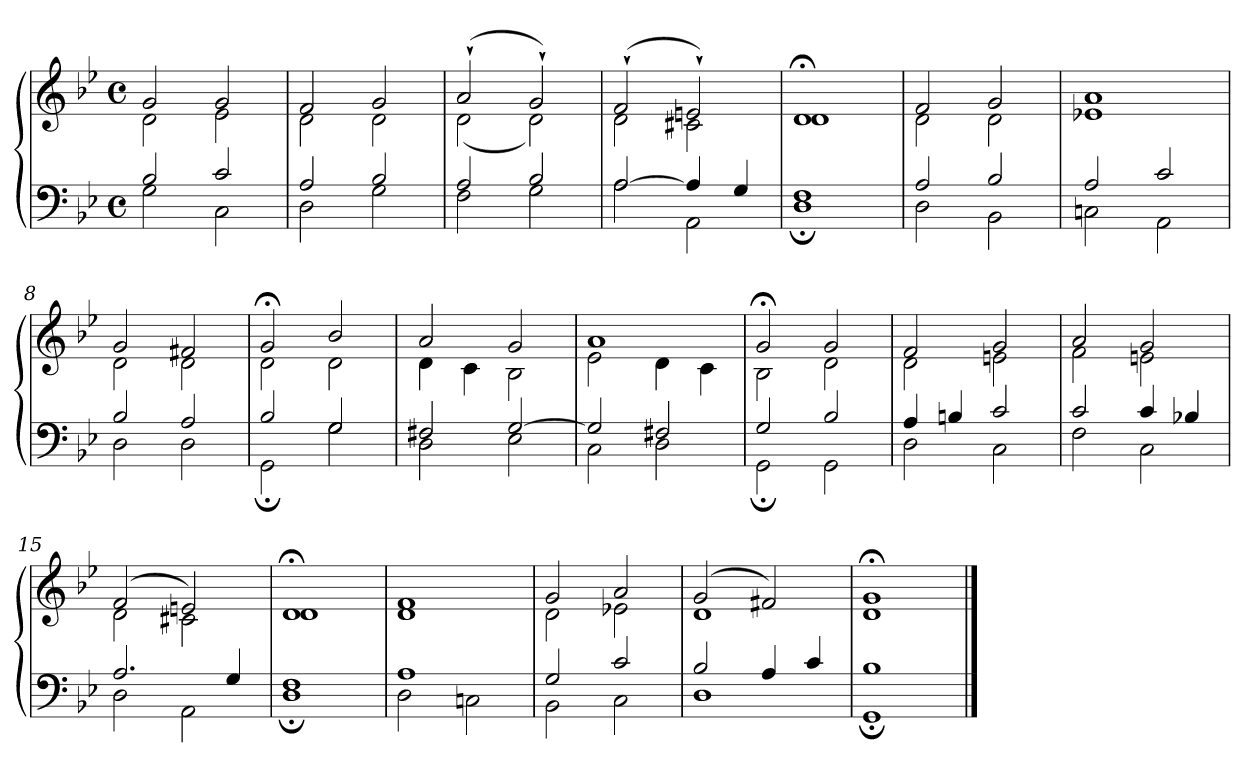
**kern	**kern
*part1	*part1
*staff2	*staff1
*clefF4	*clefG2
*k[b-e-]	*k[b-e-]
*M4/4	*M4/4
*met(c)	*met(c)
=1	=1
*^	*^
2B-	2G	2g	2d
2c	2C	2g	2e-
=2	=2	=2	=2
2A	2D	2f	2d
2B-	2G	2g	2d
=3	=3	=3	=3
2A	2F	(2a`	(2d
2B-	2G	2g`)	2d)
=4	=4	=4	=4
[2A	2A	(2f`	2d
4A]	2AA	2en`)	2c#X
4G	.	.	.
=5	=5	=5	=5
1F	1D;	1d;<	1d
=6	=6	=6	=6
2A	2D	2f	2d
2B-	2BB-	2g	2d
=7	=7	=7	=7
2A	2Cn	1a	1e-X
2c	2AA	.	.
=8	=8	=8	=8
2B-	2D	2g	2d
2A	2D	2f#X	2d
=9	=9	=9	=9
2B-	2GG;	2g;<	2d
2G	2G	2b-	2d
=10	=10	=10	=10
2F#X	2D	2a	4d
.	.	.	4c
[2G	2E-	2g	2B-
!!LO:LB:g=z	!!
=11	=11	=11	=11
2G]	2C	1a	2e-
2F#X	2D	.	4d
.	.	.	4c
=12	=12	=12	=12
2G	2GG;	2g;<	2B-
2B-	2GG	2g	2d
=13	=13	=13	=13
4A	2D	2f	2d
4Bn	.	.	.
2c	2C	2g	2en
=14	=14	=14	=14
2c	2F	2a	2f
4c	2C	2g	2en
4B-X	.	.	.
=15	=15	=15	=15
2.A	2D	(2f	2d
.	2AA	2en)	2c#X
4G	.	.	.
=16	=16	=16	=16
1F	1D;	1d;<	1d
=17	=17	=17	=17
1A	2D	1f	1d
.	2Cn	.	.
=18	=18	=18	=18
2G	2BB-	2g	2d
2c	2C	2a	2e-X
=19	=19	=19	=19
2B-	1D	(2g	1d
4A	.	2f#X)	.
4c	.	.	.
=20	=20	=20	=20
1B-	1GG;	1g;<	1d
*v	*v	*	*
*	*v	*v
==	==
*-	*-
